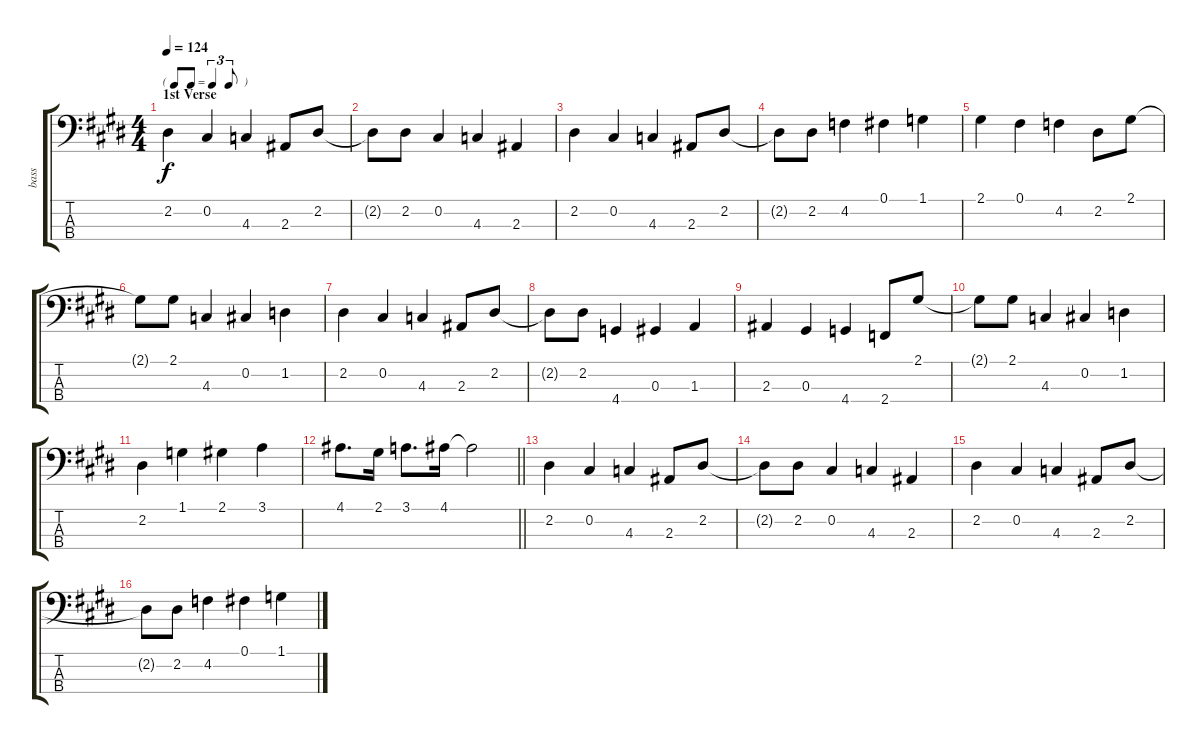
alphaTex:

\track ("bass" "bass") {instrument electricbassfinger}
\staff {score tabs}
\tuning (Gb2 Db2 Ab1 Eb1) {hide}
\ts (4 4)
\tf triplet8th
\section ("" "1st Verse")
\tempo 124
\clef f4
\ks c#minor
2.2.4{dy f} 0.2.4 4.3.4 2.3.8 2.2.8 |
\ks e
2.2{t}.8 2.2.8 0.2.4 4.3.4 2.3.4 |
\ks c#minor
2.2.4 0.2.4 4.3.4 2.3.8 2.2.8 |
2.2{t}.8 2.2.8 4.2.4 0.1.4 1.1.4 |
2.1.4 0.1.4 4.2.4 2.2.8 2.1.8 |
\ks e
2.1{t}.8 2.1.8 4.3.4 0.2.4 1.2.4 |
\ks c#minor
2.2.4 0.2.4 4.3.4 2.3.8 2.2.8 |
2.2{t}.8 2.2.8 4.4.4 0.3.4 1.3.4 |
2.3.4 0.3.4 4.4.4 2.4.8 2.1.8 |
\ks e
2.1{t}.8 2.1.8 4.3.4 0.2.4 1.2.4 |
\ks c#minor
2.2.4 1.1.4 2.1.4 3.1.4 |
\barLineRight lightlight
4.1.8{d} 2.1.16 3.1.8{d} 4.1.16 4.1{t}.2 |
\ks e
2.2.4 0.2.4 4.3.4 2.3.8 2.2.8 |
\ks c#minor
2.2{t}.8 2.2.8 0.2.4 4.3.4 2.3.4 |
2.2.4 0.2.4 4.3.4 2.3.8 2.2.8 |
2.2{t}.8 2.2.8 4.2.4 0.1.4 1.1.4
